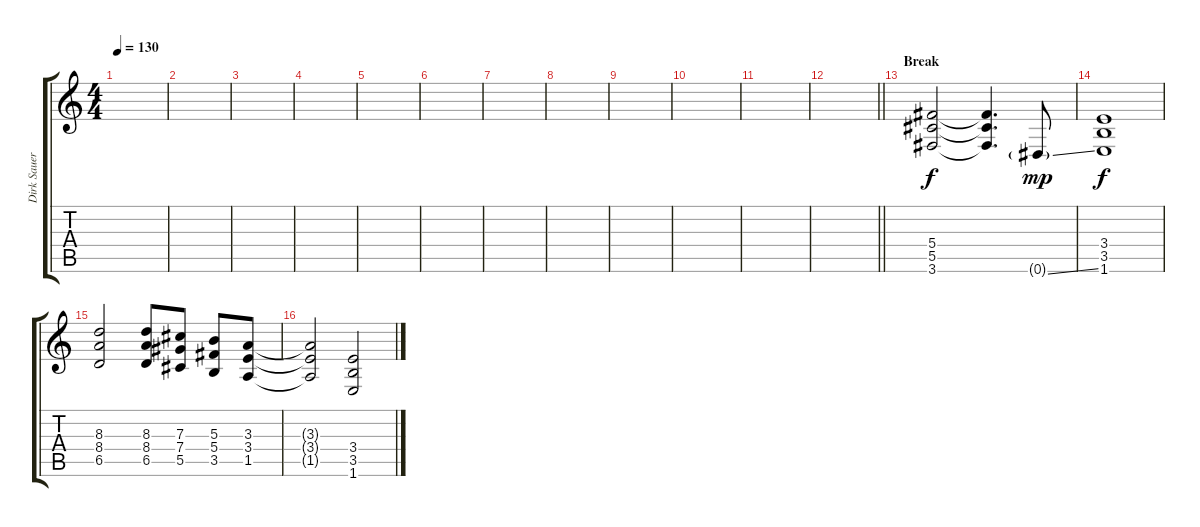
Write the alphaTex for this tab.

\track ("Dirk Sauer" "Dirk Sauer") {instrument distortionguitar}
\staff {score tabs}
\tuning (Eb4 Bb3 Gb3 Db3 Ab2 Eb2) {hide}
\ts (4 4)
\tempo 130
\clef g2
\ks c
|
|
|
|
|
|
|
|
|
|
|
\barLineRight lightlight
|
\section ("" "Break")
(5.4 5.5 3.6).2 (5.4{t} 5.5{t} 3.6{t}).4{d} 0.6{ss g}.8{dy mp} |
(3.4 3.5 1.6).1{dy f} |
(8.3 8.4 6.5).2 (8.3 8.4 6.5).8 (7.3 7.4 5.5).8 (5.3 5.4 3.5).8 (3.3 3.4 1.5).8 |
(3.3{t} 3.4{t} 1.5{t}).2 (3.4 3.5 1.6).2
